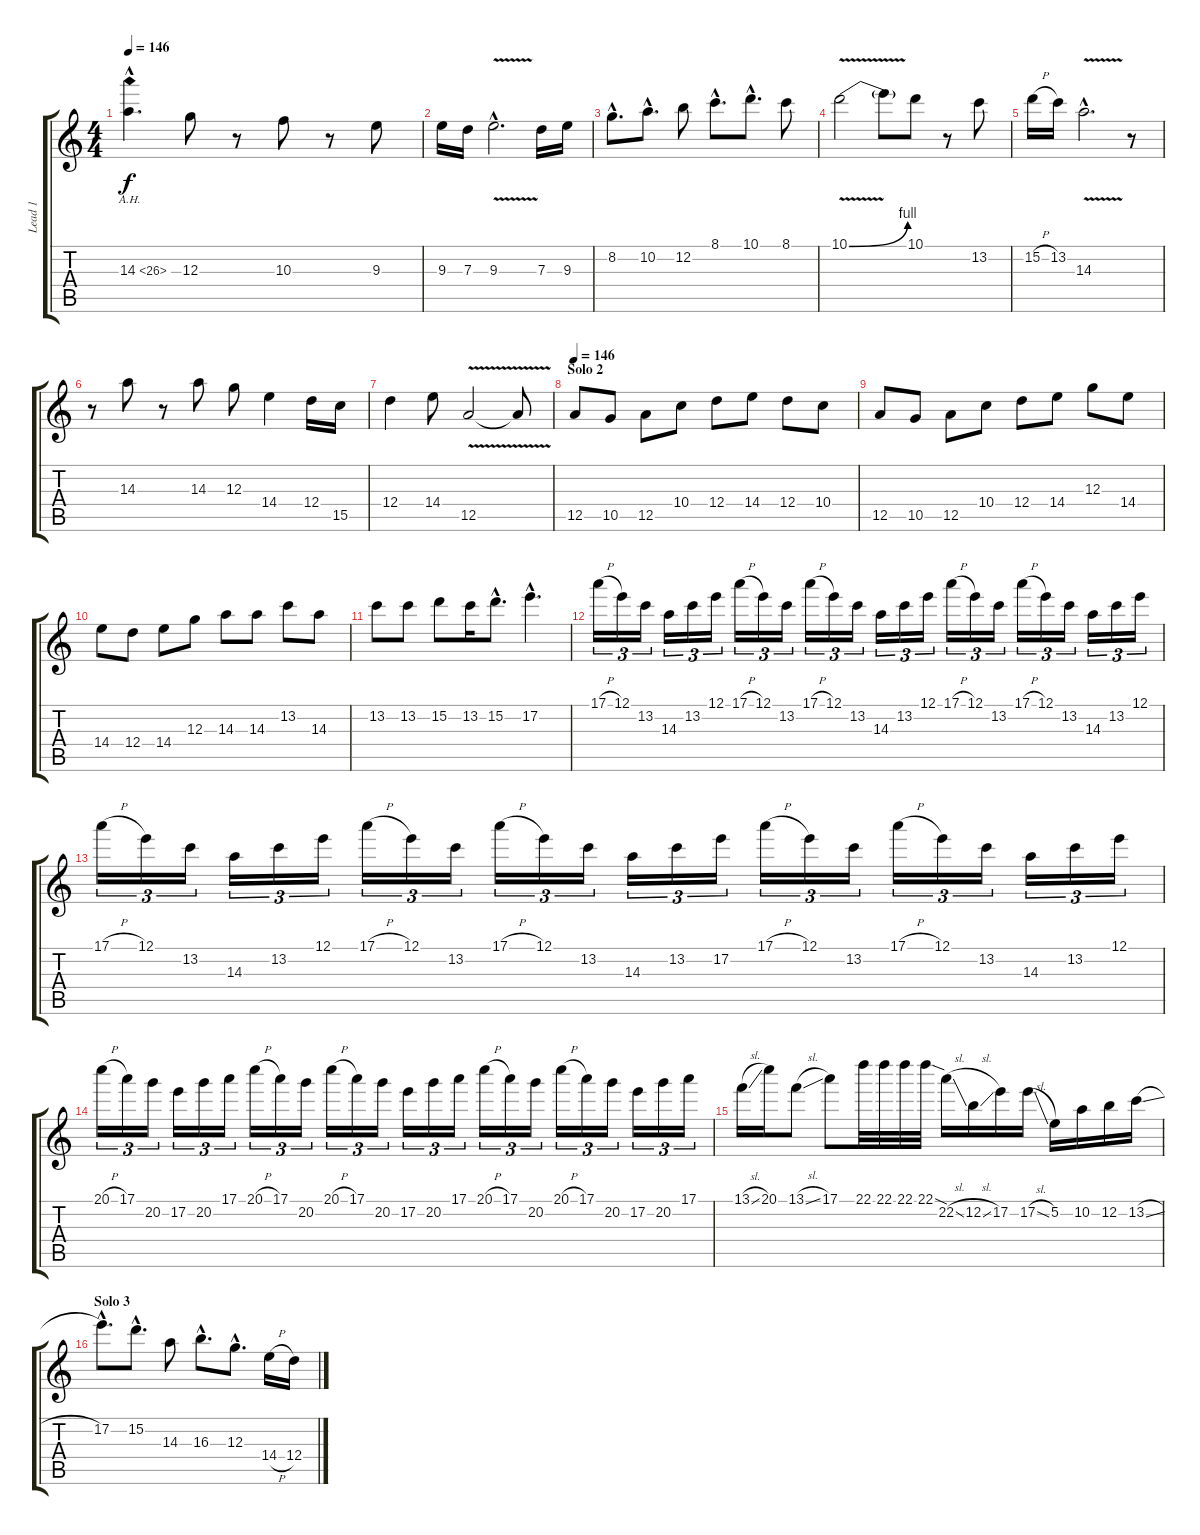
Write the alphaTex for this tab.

\track ("Lead 1" "Lead 1") {instrument overdrivenguitar}
\staff {score tabs}
\tuning (E4 B3 G3 D3 A2 E2) {hide}
\ts (4 4)
\tempo 146
\clef g2
\ks c
14.3{ah 12 hac}.4{d dy f} 12.3.8 r.8 10.3.8 r.8 9.3.8 |
9.3.16 7.3.16 9.3{v hac}.2{d} 7.3.16 9.3.16 |
8.2{hac}.8{d} 10.2{hac}.8{d} 12.2.8 8.1{hac}.8{d} 10.1{hac}.8{d} 8.1.8 |
10.1{be (bend 0 0 60 4) v}.2 10.1{t}.8 10.1.8 r.8 13.2.8 |
15.2{h}.16 13.2.16 14.3{v hac}.2{d} r.8 |
r.8 14.3.8 r.8 14.3.8 12.3.8 14.4.4 12.4.16 15.5.16 |
12.4.4 14.4.8 12.5{v}.2 12.5{t}.8 |
\section ("" "Solo 2")
\tempo 146
12.5.8 10.5.8 12.5.8 10.4.8 12.4.8 14.4.8 12.4.8 10.4.8 |
12.5.8 10.5.8 12.5.8 10.4.8 12.4.8 14.4.8 12.3.8 14.4.8 |
14.4.8 12.4.8 14.4.8 12.3.8 14.3.8 14.3.8 13.2.8 14.3.8 |
13.2.8 13.2.8 15.2.8 13.2.16 15.2{hac}.8{d} 17.2{hac}.4{d} |
17.1{h}.16{tu (3 2)} 12.1.16{tu (3 2)} 13.2.16{tu (3 2)} 14.3.16{tu (3 2)} 13.2.16{tu (3 2)} 12.1.16{tu (3 2)} 17.1{h}.16{tu (3 2)} 12.1.16{tu (3 2)} 13.2.16{tu (3 2)} 17.1{h}.16{tu (3 2)} 12.1.16{tu (3 2)} 13.2.16{tu (3 2)} 14.3.16{tu (3 2)} 13.2.16{tu (3 2)} 12.1.16{tu (3 2)} 17.1{h}.16{tu (3 2)} 12.1.16{tu (3 2)} 13.2.16{tu (3 2)} 17.1{h}.16{tu (3 2)} 12.1.16{tu (3 2)} 13.2.16{tu (3 2)} 14.3.16{tu (3 2)} 13.2.16{tu (3 2)} 12.1.16{tu (3 2)} |
17.1{h}.16{tu (3 2)} 12.1.16{tu (3 2)} 13.2.16{tu (3 2)} 14.3.16{tu (3 2)} 13.2.16{tu (3 2)} 12.1.16{tu (3 2)} 17.1{h}.16{tu (3 2)} 12.1.16{tu (3 2)} 13.2.16{tu (3 2)} 17.1{h}.16{tu (3 2)} 12.1.16{tu (3 2)} 13.2.16{tu (3 2)} 14.3.16{tu (3 2)} 13.2.16{tu (3 2)} 17.2.16{tu (3 2)} 17.1{h}.16{tu (3 2)} 12.1.16{tu (3 2)} 13.2.16{tu (3 2)} 17.1{h}.16{tu (3 2)} 12.1.16{tu (3 2)} 13.2.16{tu (3 2)} 14.3.16{tu (3 2)} 13.2.16{tu (3 2)} 12.1.16{tu (3 2)} |
20.1{h}.16{tu (3 2)} 17.1.16{tu (3 2)} 20.2.16{tu (3 2)} 17.2.16{tu (3 2)} 20.2.16{tu (3 2)} 17.1.16{tu (3 2)} 20.1{h}.16{tu (3 2)} 17.1.16{tu (3 2)} 20.2.16{tu (3 2)} 20.1{h}.16{tu (3 2)} 17.1.16{tu (3 2)} 20.2.16{tu (3 2)} 17.2.16{tu (3 2)} 20.2.16{tu (3 2)} 17.1.16{tu (3 2)} 20.1{h}.16{tu (3 2)} 17.1.16{tu (3 2)} 20.2.16{tu (3 2)} 20.1{h}.16{tu (3 2)} 17.1.16{tu (3 2)} 20.2.16{tu (3 2)} 17.2.16{tu (3 2)} 20.2.16{tu (3 2)} 17.1.16{tu (3 2)} |
13.1{sl}.16 20.1.16 13.1{sl}.8 17.1.8 22.1.32 22.1.32 22.1.32 22.1{sod}.32 22.2{sl}.16 12.2{sl}.16 17.2.16 17.2{sl}.16 5.2.16 10.2.16 12.2.16 13.2{sl}.16 |
\section ("" "Solo 3")
17.2{hac}.8{d} 15.2{hac}.8{d} 14.3.8 16.3{hac}.8{d} 12.3{hac}.8{d} 14.4{h}.16 12.4.16
